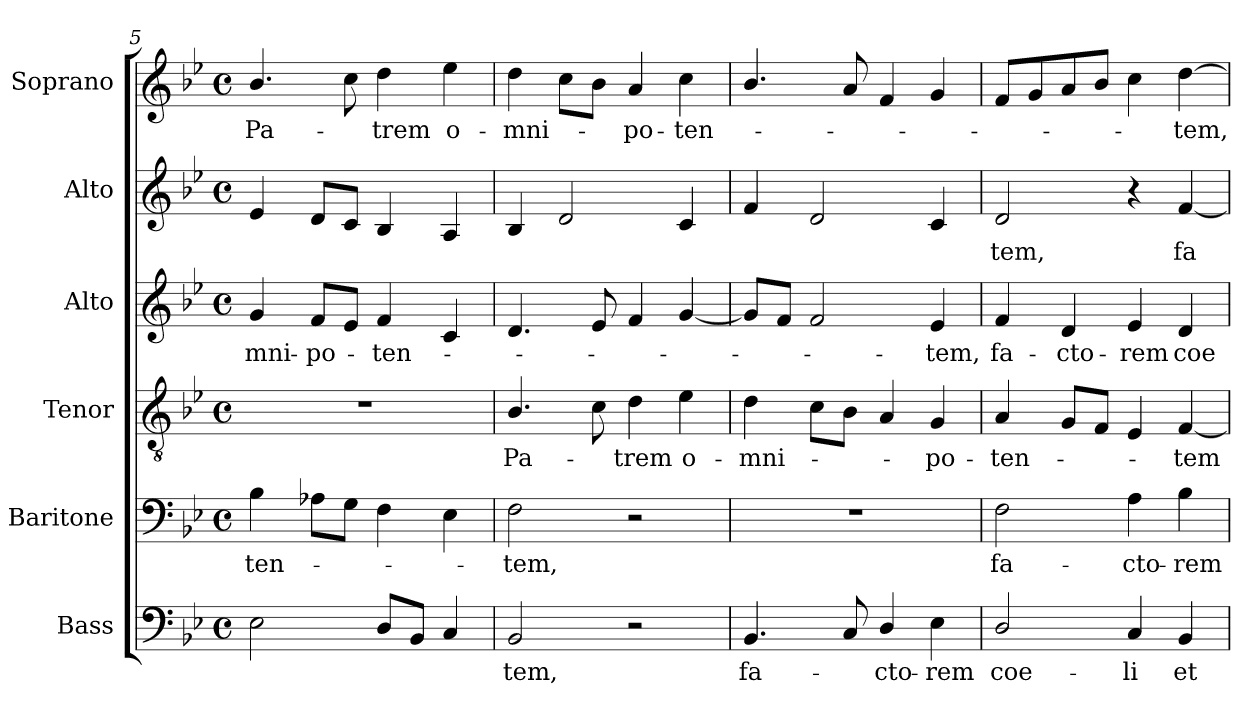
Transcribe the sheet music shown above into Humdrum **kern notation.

**kern	**text	**kern	**text	**kern	**text	**kern	**text	**kern	**text	**kern	**text
*part6	*part6	*part5	*part5	*part4	*part4	*part3	*part3	*part2	*part2	*part1	*part1
*staff6	*staff6	*staff5	*staff5	*staff4	*staff4	*staff3	*staff3	*staff2	*staff2	*staff1	*staff1
*I"Bass	*	*I"Baritone	*	*I"Tenor	*	*I"Alto	*	*I"Alto	*	*I"Soprano	*
*I'B.	*	*I'Bar.	*	*I'T.	*	*I'A.	*	*I'A.	*	*I'S.	*
*clefF4	*	*clefF4	*	*clefGv2	*	*clefG2	*	*clefG2	*	*clefG2	*
*	*	*	*	*ITrd7c12	*	*	*	*	*	*	*
*k[b-e-]	*	*k[b-e-]	*	*k[b-e-]	*	*k[b-e-]	*	*k[b-e-]	*	*k[b-e-]	*
*B-:	*	*B-:	*	*B-:	*	*B-:	*	*B-:	*	*B-:	*
*M4/4	*	*M4/4	*	*M4/4	*	*M4/4	*	*M4/4	*	*M4/4	*
*met(c)	*	*met(c)	*	*met(c)	*	*met(c)	*	*met(c)	*	*met(c)	*
=5	=5	=5	=5	=5	=5	=5	=5	=5	=5	=5	=5
!	!	!	!LO:LY:b:color=#000000	!	!	!	!	!	!	!	!
!	!	!	!	!	!	!	!LO:LY:b:color=#000000	!	!	!	!
!	!	!	!	!	!	!	!	!	!	!	!LO:LY:b:color=#000000
2E-i\	.	4B-i\	-ten-	1r	.	4gi/	-mni-	4e-i/	.	4.b-i/	Pa-
!	!	!	!	!	!	!	!LO:LY:b:color=#000000	!	!	!	!
.	.	8A-i\L	.	.	.	8fi/L	-po-	8di/L	.	.	.
.	.	8Gi\J	.	.	.	8e-i/J	.	8ci/J	.	8cci\	.
!	!	!	!	!	!	!	!LO:LY:b:color=#000000	!	!	!	!
!	!	!	!	!	!	!	!	!	!	!	!LO:LY:b:color=#000000
8Di/L	.	4Fi\	.	.	.	4fi/	-ten-	4B-i/	.	4ddi\	-trem
8BB-i/J	.	.	.	.	.	.	.	.	.	.	.
!	!	!	!	!	!	!	!	!	!	!	!LO:LY:b:color=#000000
4Ci/	.	4E-i\	.	.	.	4ci/	.	4Ai/	.	4ee-i\	o-
=6	=6	=6	=6	=6	=6	=6	=6	=6	=6	=6	=6
!	!LO:LY:b:color=#000000	!	!	!	!	!	!	!	!	!	!
!	!	!	!LO:LY:b:color=#000000	!	!	!	!	!	!	!	!
!	!	!	!	!	!LO:LY:b:color=#000000	!	!	!	!	!	!
!	!	!	!	!	!	!	!	!	!	!	!LO:LY:b:color=#000000
2BB-i/	-tem,	2Fi\	-tem,	4.BB-i/	Pa-	4.di/	.	4B-i/	.	4ddi\	-mni-
.	.	.	.	.	.	.	.	2di/	.	8cci\L	.
.	.	.	.	8Ci\	.	8e-i/	.	.	.	8b-i\J	.
!	!	!	!	!	!LO:LY:b:color=#000000	!	!	!	!	!	!
!	!	!	!	!	!	!	!	!	!	!	!LO:LY:b:color=#000000
2r	.	2r	.	4Di\	-trem	4fi/	.	.	.	4ai/	-po-
!	!	!	!	!	!LO:LY:b:color=#000000	!	!	!	!	!	!
!	!	!	!	!	!	!	!	!	!	!	!LO:LY:b:color=#000000
.	.	.	.	4E-i\	o-	[4gi/	.	4ci/	.	4cci\	-ten-
!!LO:LB:g=z
=7	=7	=7	=7	=7	=7	=7	=7	=7	=7	=7	=7
!	!LO:LY:b:color=#000000	!	!	!	!	!	!	!	!	!	!
!	!	!	!	!	!LO:LY:b:color=#000000	!	!	!	!	!	!
4.BB-i/	fa-	1r	.	4Di\	-mni-	8gi/L]	.	4fi/	.	4.b-i/	.
.	.	.	.	.	.	8fi/J	.	.	.	.	.
.	.	.	.	8Ci\L	.	2fi/	.	2di/	.	.	.
8Ci/	.	.	.	8BB-i\J	.	.	.	.	.	8ai/	.
!	!LO:LY:b:color=#000000	!	!	!	!	!	!	!	!	!	!
4Di/	-cto-	.	.	4AAi/	.	.	.	.	.	4fi/	.
!	!LO:LY:b:color=#000000	!	!	!	!	!	!	!	!	!	!
!	!	!	!	!	!LO:LY:b:color=#000000	!	!	!	!	!	!
!	!	!	!	!	!	!	!LO:LY:b:color=#000000	!	!	!	!
4E-i\	-rem	.	.	4GGi/	-po-	4e-i/	-tem,	4ci/	.	4gi/	.
=8	=8	=8	=8	=8	=8	=8	=8	=8	=8	=8	=8
!	!LO:LY:b:color=#000000	!	!	!	!	!	!	!	!	!	!
!	!	!	!LO:LY:b:color=#000000	!	!	!	!	!	!	!	!
!	!	!	!	!	!LO:LY:b:color=#000000	!	!	!	!	!	!
!	!	!	!	!	!	!	!LO:LY:b:color=#000000	!	!	!	!
!	!	!	!	!	!	!	!	!	!LO:LY:b:color=#000000	!	!
2Di/	coe-	2Fi\	fa-	4AAi/	-ten-	4fi/	fa-	2di/	-tem,	8fi/L	.
.	.	.	.	.	.	.	.	.	.	8gi/	.
!	!	!	!	!	!	!	!LO:LY:b:color=#000000	!	!	!	!
.	.	.	.	8GGi/L	.	4di/	-cto-	.	.	8ai/	.
.	.	.	.	8FFi/J	.	.	.	.	.	8b-i/J	.
!	!LO:LY:b:color=#000000	!	!	!	!	!	!	!	!	!	!
!	!	!	!LO:LY:b:color=#000000	!	!	!	!	!	!	!	!
!	!	!	!	!	!	!	!LO:LY:b:color=#000000	!	!	!	!
4Ci/	-li	4Ai\	-cto-	4EE-i/	.	4e-i/	-rem	4r	.	4cci\	.
!	!LO:LY:b:color=#000000	!	!	!	!	!	!	!	!	!	!
!	!	!	!LO:LY:b:color=#000000	!	!	!	!	!	!	!	!
!	!	!	!	!	!LO:LY:b:color=#000000	!	!	!	!	!	!
!	!	!	!	!	!	!	!LO:LY:b:color=#000000	!	!	!	!
!	!	!	!	!	!	!	!	!	!LO:LY:b:color=#000000	!	!
!	!	!	!	!	!	!	!	!	!	!	!LO:LY:b:color=#000000
4BB-i/	et	4B-i\	-rem	[4FFi/	-tem	4di/	coe-	[4fi/	fa-	[4ddi\	-tem,
=	=	=	=	=	=	=	=	=	=	=	=
*-	*-	*-	*-	*-	*-	*-	*-	*-	*-	*-	*-
